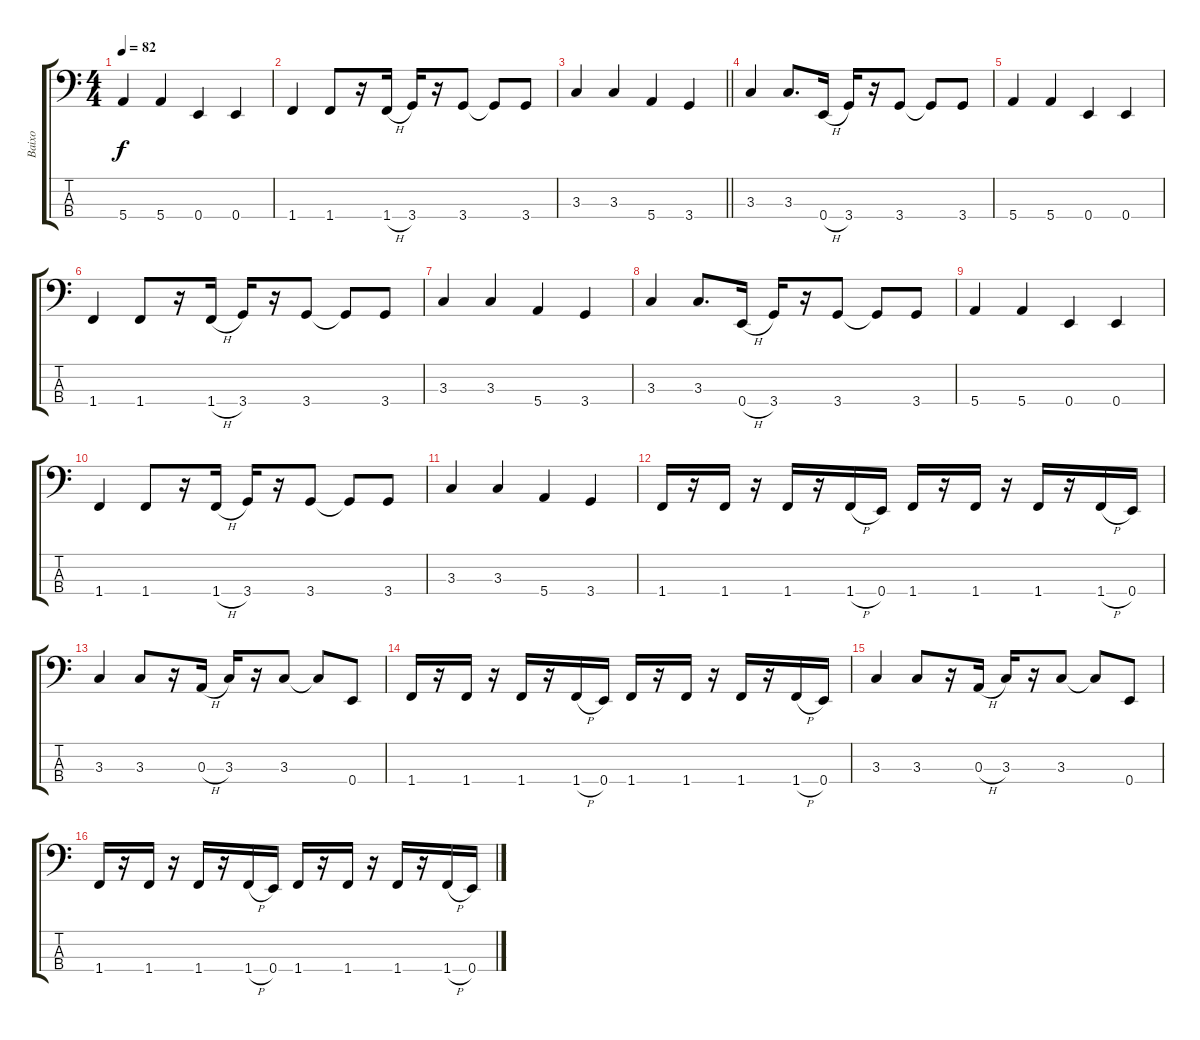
\track ("Baixo" "Baixo") {instrument electricbassfinger}
\staff {score tabs}
\tuning (G2 D2 A1 E1) {hide}
\ts (4 4)
\tempo 82
\clef f4
\ks c
5.4.4{dy f} 5.4.4 0.4.4 0.4.4 |
1.4.4 1.4.8 r.16 1.4{h}.16 3.4.16 r.16 3.4.8 3.4{t}.8 3.4.8 |
\barLineRight lightlight
3.3.4 3.3.4 5.4.4 3.4.4 |
3.3.4 3.3.8{d} 0.4{h}.16 3.4.16 r.16 3.4.8 3.4{t}.8 3.4.8 |
5.4.4 5.4.4 0.4.4 0.4.4 |
1.4.4 1.4.8 r.16 1.4{h}.16 3.4.16 r.16 3.4.8 3.4{t}.8 3.4.8 |
3.3.4 3.3.4 5.4.4 3.4.4 |
3.3.4 3.3.8{d} 0.4{h}.16 3.4.16 r.16 3.4.8 3.4{t}.8 3.4.8 |
5.4.4 5.4.4 0.4.4 0.4.4 |
1.4.4 1.4.8 r.16 1.4{h}.16 3.4.16 r.16 3.4.8 3.4{t}.8 3.4.8 |
3.3.4 3.3.4 5.4.4 3.4.4 |
1.4.16 r.16 1.4.16 r.16 1.4.16 r.16 1.4{h}.16 0.4.16 1.4.16 r.16 1.4.16 r.16 1.4.16 r.16 1.4{h}.16 0.4.16 |
3.3.4 3.3.8 r.16 0.3{h}.16 3.3.16 r.16 3.3.8 3.3{t}.8 0.4.8 |
1.4.16 r.16 1.4.16 r.16 1.4.16 r.16 1.4{h}.16 0.4.16 1.4.16 r.16 1.4.16 r.16 1.4.16 r.16 1.4{h}.16 0.4.16 |
3.3.4 3.3.8 r.16 0.3{h}.16 3.3.16 r.16 3.3.8 3.3{t}.8 0.4.8 |
1.4.16 r.16 1.4.16 r.16 1.4.16 r.16 1.4{h}.16 0.4.16 1.4.16 r.16 1.4.16 r.16 1.4.16 r.16 1.4{h}.16 0.4.16
